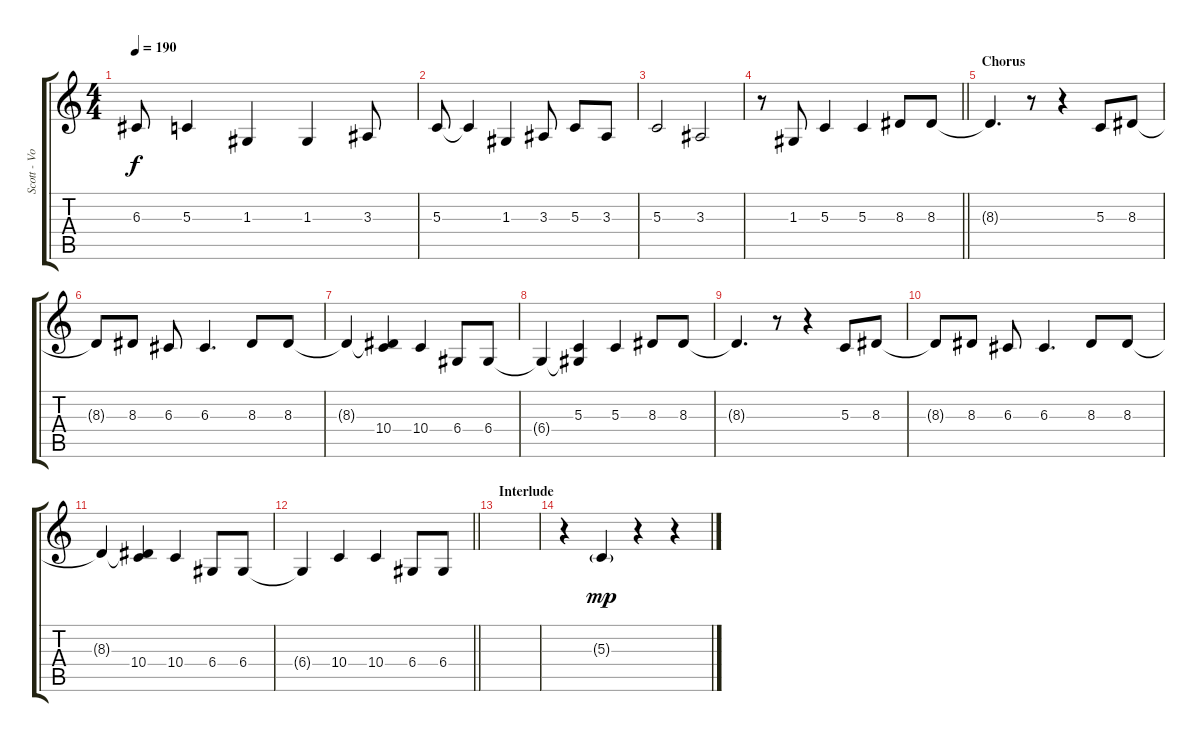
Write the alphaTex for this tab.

\track ("Scott - Vocal" "Scott - Vo") {instrument altosax}
\staff {score tabs}
\tuning (E4 B3 G3 D3 A2 E2) {hide}
\ts (4 4)
\tempo 190
\clef g2
\ks c
6.3.8{dy f} 5.3.4 1.3.4 1.3.4 3.3.8 |
5.3.8 5.3{t}.4 1.3.4 3.3.8 5.3.8 3.3.8 |
5.3.2 3.3.2 |
\barLineRight lightlight
r.8 1.3.8 5.3.4 5.3.4 8.3.8 8.3.8 |
\section ("" "Chorus")
8.3{t}.4{d} r.8 r.4 5.3.8 8.3.8 |
8.3{t}.8 8.3.8 6.3.8 6.3.4{d} 8.3.8 8.3.8 |
8.3{t}.4 (8.3{t} 10.4).4 10.4.4 6.4.8 6.4.8 |
6.4{t}.4 (5.3 6.4{t}).4 5.3.4 8.3.8 8.3.8 |
8.3{t}.4{d} r.8 r.4 5.3.8 8.3.8 |
8.3{t}.8 8.3.8 6.3.8 6.3.4{d} 8.3.8 8.3.8 |
8.3{t}.4 (8.3{t} 10.4).4 10.4.4 6.4.8 6.4.8 |
\barLineRight lightlight
6.4{t}.4 10.4.4 10.4.4 6.4.8 6.4.8 |
\section ("" "Interlude")
|
r.4 5.3{g}.4{dy mp} r.4 r.4
